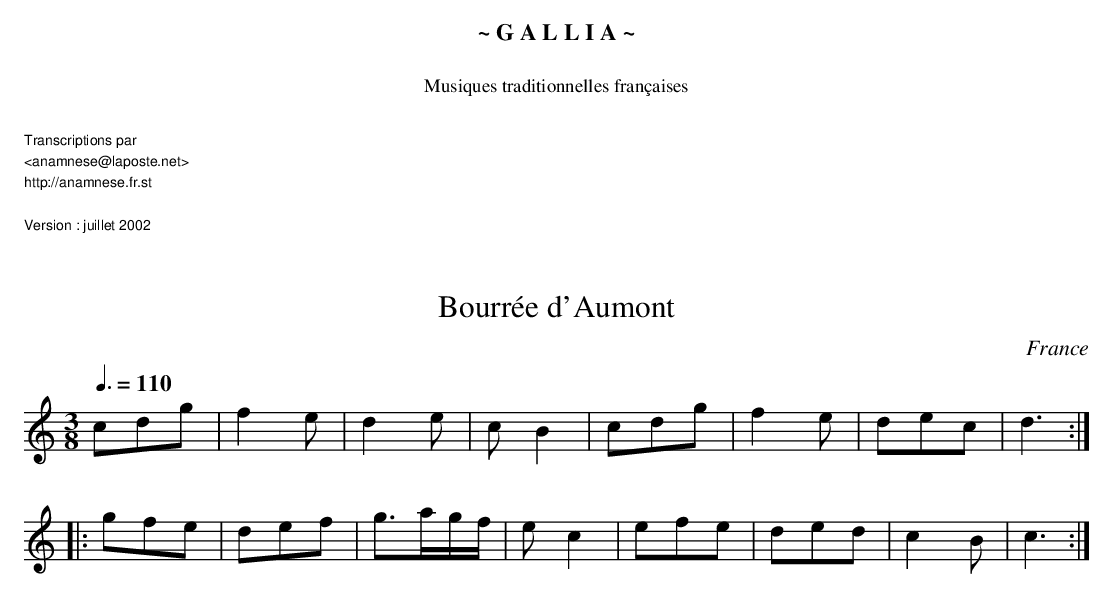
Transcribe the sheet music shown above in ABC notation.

X:1
T:Bourrée d'Aumont
O:France
M:3/8
L:1/8
Q:3/8=110
K:C
cdg | f2e | d2e | cB2 | cdg | f2e | dec | d3 ::
gfe | def | g>ag/f/ | ec2 | efe | ded | c2 B | c3 :|
